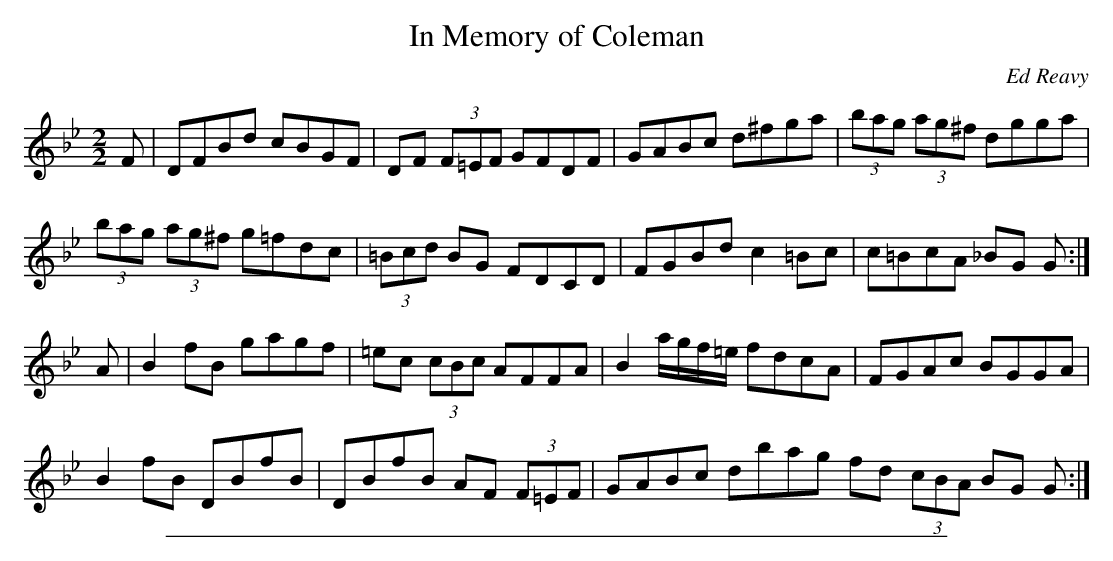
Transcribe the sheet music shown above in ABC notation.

X:1
T: In Memory of Coleman
M:2/2
L:1/8
C:Ed Reavy
K:Bb
F | DFBd cBGF | DF (3F=EF GFDF | GABc d^fga | (3bag (3ag^f dgga |
(3bag (3ag^f g=fdc | (3=Bcd BG FDCD | FGBd c2 =Bc | c=BcA  _BG G :|
A | B2 fB gagf | =ec (3cBc AFFA | B2 a/2g/2f/2=e/2 fdcA | FGAc BGGA |
B2 fB DBfB | DBfB AF (3F=EF | GABc dbag fd (3cBA BG G :|
